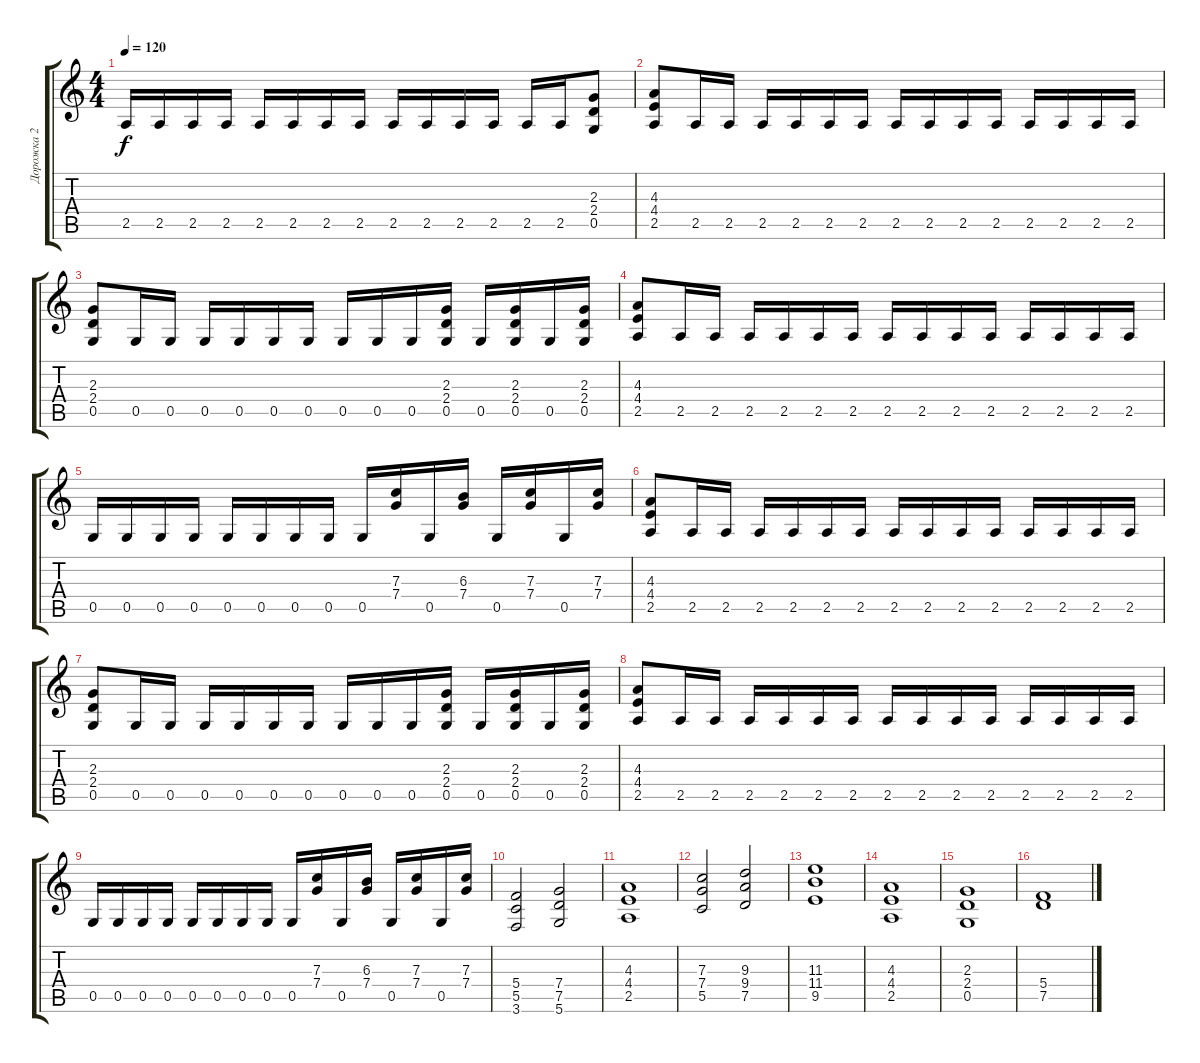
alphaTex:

\track ("Дорожка 2" "Дорожка 2") {instrument distortionguitar}
\staff {score tabs}
\tuning (D4 A3 F3 C3 G2 D2) {hide}
\ts (4 4)
\tempo 120
\clef g2
\ks c
2.5.16{dy f} 2.5.16 2.5.16 2.5.16 2.5.16 2.5.16 2.5.16 2.5.16 2.5.16 2.5.16 2.5.16 2.5.16 2.5.16 2.5.16 (2.3 2.4 0.5).8 |
(4.3 4.4 2.5).8 2.5.16 2.5.16 2.5.16 2.5.16 2.5.16 2.5.16 2.5.16 2.5.16 2.5.16 2.5.16 2.5.16 2.5.16 2.5.16 2.5.16 |
(2.3 2.4 0.5).8 0.5.16 0.5.16 0.5.16 0.5.16 0.5.16 0.5.16 0.5.16 0.5.16 0.5.16 (2.3 2.4 0.5).16 0.5.16 (2.3 2.4 0.5).16 0.5.16 (2.3 2.4 0.5).16 |
(4.3 4.4 2.5).8 2.5.16 2.5.16 2.5.16 2.5.16 2.5.16 2.5.16 2.5.16 2.5.16 2.5.16 2.5.16 2.5.16 2.5.16 2.5.16 2.5.16 |
0.5.16 0.5.16 0.5.16 0.5.16 0.5.16 0.5.16 0.5.16 0.5.16 0.5.16 (7.3 7.4).16 0.5.16 (6.3 7.4).16 0.5.16 (7.3 7.4).16 0.5.16 (7.3 7.4).16 |
(4.3 4.4 2.5).8 2.5.16 2.5.16 2.5.16 2.5.16 2.5.16 2.5.16 2.5.16 2.5.16 2.5.16 2.5.16 2.5.16 2.5.16 2.5.16 2.5.16 |
(2.3 2.4 0.5).8 0.5.16 0.5.16 0.5.16 0.5.16 0.5.16 0.5.16 0.5.16 0.5.16 0.5.16 (2.3 2.4 0.5).16 0.5.16 (2.3 2.4 0.5).16 0.5.16 (2.3 2.4 0.5).16 |
(4.3 4.4 2.5).8 2.5.16 2.5.16 2.5.16 2.5.16 2.5.16 2.5.16 2.5.16 2.5.16 2.5.16 2.5.16 2.5.16 2.5.16 2.5.16 2.5.16 |
0.5.16 0.5.16 0.5.16 0.5.16 0.5.16 0.5.16 0.5.16 0.5.16 0.5.16 (7.3 7.4).16 0.5.16 (6.3 7.4).16 0.5.16 (7.3 7.4).16 0.5.16 (7.3 7.4).16 |
(5.4 5.5 3.6).2 (7.4 7.5 5.6).2 |
(4.3 4.4 2.5).1 |
(7.3 7.4 5.5).2 (9.3 9.4 7.5).2 |
(11.3 11.4 9.5).1 |
(4.3 4.4 2.5).1 |
(2.3 2.4 0.5).1 |
(5.4 7.5).1
